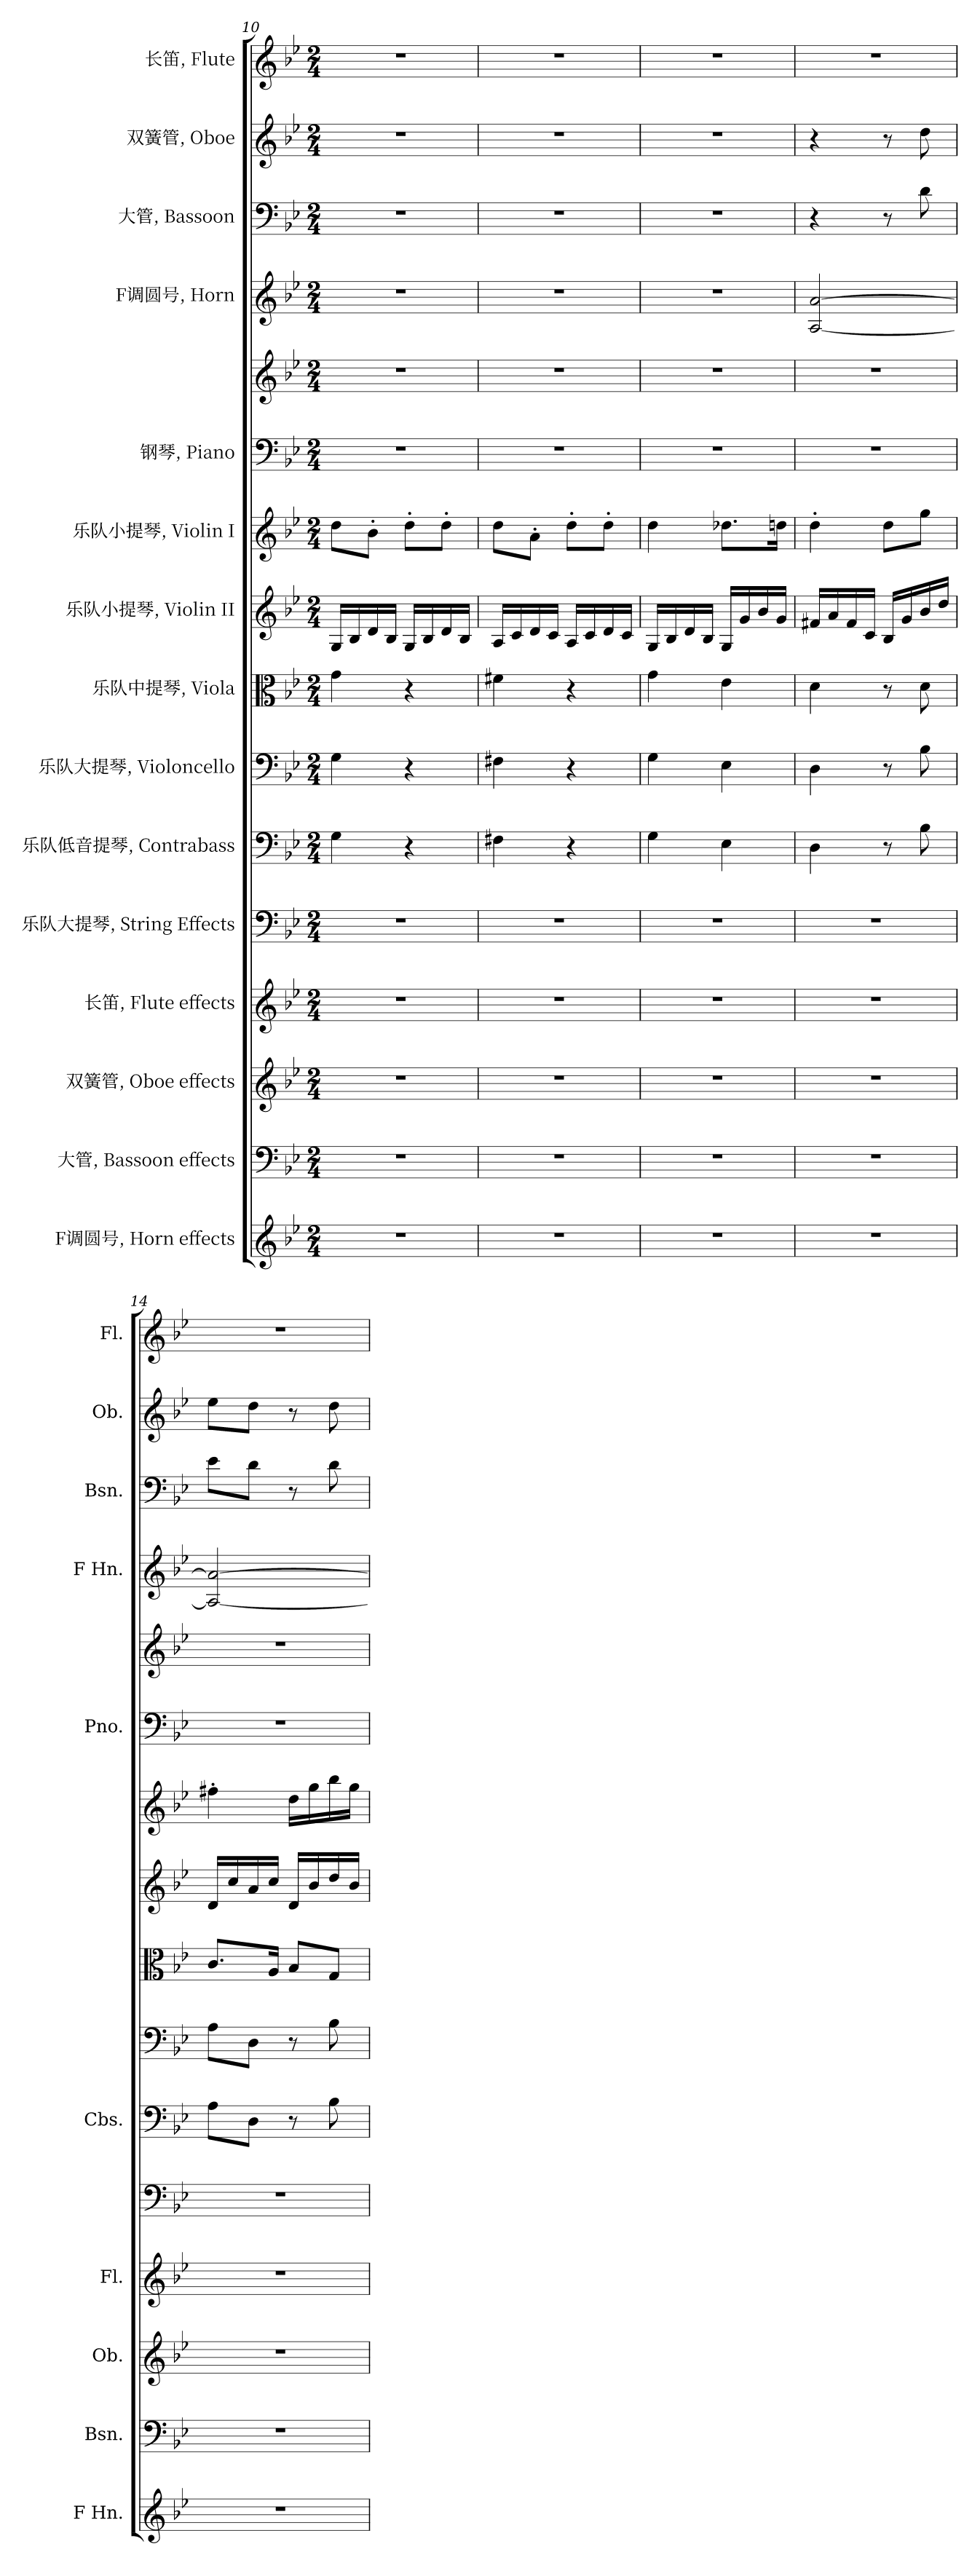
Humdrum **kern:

**kern	**kern	**kern	**kern	**kern	**kern	**kern	**kern	**kern	**kern	**kern	**kern	**kern	**kern	**kern	**kern
*part15	*part14	*part13	*part12	*part11	*part10	*part9	*part8	*part7	*part6	*part5	*part5	*part4	*part3	*part2	*part1
*staff16	*staff15	*staff14	*staff13	*staff12	*staff11	*staff10	*staff9	*staff8	*staff7	*staff6	*staff5	*staff4	*staff3	*staff2	*staff1
*I"F调圆号, Horn effects	*I"大管, Bassoon effects	*I"双簧管, Oboe effects	*I"长笛, Flute effects	*I"乐队大提琴, String Effects	*I"乐队低音提琴, Contrabass	*I"乐队大提琴, Violoncello	*I"乐队中提琴, Viola	*I"乐队小提琴, Violin II	*I"乐队小提琴, Violin I	*I"钢琴, Piano	*	*I"F调圆号, Horn	*I"大管, Bassoon	*I"双簧管, Oboe	*I"长笛, Flute
*I'F Hn.	*I'Bsn.	*I'Ob.	*I'Fl.	*	*I'Cbs.	*	*	*	*	*I'Pno.	*	*I'F Hn.	*I'Bsn.	*I'Ob.	*I'Fl.
*clefG2	*clefF4	*clefG2	*clefG2	*clefF4	*clefF4	*clefF4	*clefC3	*clefG2	*clefG2	*clefF4	*clefG2	*clefG2	*clefF4	*clefG2	*clefG2
*ITrd4c7	*	*	*	*	*ITrd7c12	*	*	*	*	*	*	*ITrd4c7	*	*	*
*k[b-e-a-]	*k[b-e-]	*k[b-e-]	*k[b-e-]	*k[b-e-]	*k[b-e-]	*k[b-e-]	*k[b-e-]	*k[b-e-]	*k[b-e-]	*k[b-e-]	*k[b-e-]	*k[b-e-a-]	*k[b-e-]	*k[b-e-]	*k[b-e-]
*M2/4	*M2/4	*M2/4	*M2/4	*M2/4	*M2/4	*M2/4	*M2/4	*M2/4	*M2/4	*M2/4	*M2/4	*M2/4	*M2/4	*M2/4	*M2/4
=10	=10	=10	=10	=10	=10	=10	=10	=10	=10	=10	=10	=10	=10	=10	=10
2r	2r	2r	2r	2r	4GG\	4G\	4g\	16G/LL	8dd\L	2r	2r	2r	2r	2r	2r
.	.	.	.	.	.	.	.	16B-/	.	.	.	.	.	.	.
.	.	.	.	.	.	.	.	16d/	8b-'\J	.	.	.	.	.	.
.	.	.	.	.	.	.	.	16B-/JJ	.	.	.	.	.	.	.
.	.	.	.	.	4r	4r	4r	16G/LL	8dd'\L	.	.	.	.	.	.
.	.	.	.	.	.	.	.	16B-/	.	.	.	.	.	.	.
.	.	.	.	.	.	.	.	16d/	8dd'\J	.	.	.	.	.	.
.	.	.	.	.	.	.	.	16B-/JJ	.	.	.	.	.	.	.
!!LO:PB:g=z
=11	=11	=11	=11	=11	=11	=11	=11	=11	=11	=11	=11	=11	=11	=11	=11
2r	2r	2r	2r	2r	4FF#X\	4F#X\	4f#X\	16A/LL	8dd\L	2r	2r	2r	2r	2r	2r
.	.	.	.	.	.	.	.	16c/	.	.	.	.	.	.	.
.	.	.	.	.	.	.	.	16d/	8a'\J	.	.	.	.	.	.
.	.	.	.	.	.	.	.	16c/JJ	.	.	.	.	.	.	.
.	.	.	.	.	4r	4r	4r	16A/LL	8dd'\L	.	.	.	.	.	.
.	.	.	.	.	.	.	.	16c/	.	.	.	.	.	.	.
.	.	.	.	.	.	.	.	16d/	8dd'\J	.	.	.	.	.	.
.	.	.	.	.	.	.	.	16c/JJ	.	.	.	.	.	.	.
=12	=12	=12	=12	=12	=12	=12	=12	=12	=12	=12	=12	=12	=12	=12	=12
2r	2r	2r	2r	2r	4GG\	4G\	4g\	16G/LL	4dd\	2r	2r	2r	2r	2r	2r
.	.	.	.	.	.	.	.	16B-/	.	.	.	.	.	.	.
.	.	.	.	.	.	.	.	16d/	.	.	.	.	.	.	.
.	.	.	.	.	.	.	.	16B-/JJ	.	.	.	.	.	.	.
.	.	.	.	.	4EE-\	4E-\	4e-\	16G/LL	8.dd-X\L	.	.	.	.	.	.
.	.	.	.	.	.	.	.	16g/	.	.	.	.	.	.	.
.	.	.	.	.	.	.	.	16b-/	.	.	.	.	.	.	.
.	.	.	.	.	.	.	.	16g/JJ	16ddn\Jk	.	.	.	.	.	.
=13	=13	=13	=13	=13	=13	=13	=13	=13	=13	=13	=13	=13	=13	=13	=13
2r	2r	2r	2r	2r	4DD\	4D\	4d\	16f#X/LL	4dd'\	2r	2r	[2D/ [2d/	4r	4r	2r
.	.	.	.	.	.	.	.	16a/	.	.	.	.	.	.	.
.	.	.	.	.	.	.	.	16f#/	.	.	.	.	.	.	.
.	.	.	.	.	.	.	.	16c/JJ	.	.	.	.	.	.	.
.	.	.	.	.	8r	8r	8r	16B-/LL	8dd\L	.	.	.	8r	8r	.
.	.	.	.	.	.	.	.	16g/	.	.	.	.	.	.	.
.	.	.	.	.	8BB-\	8B-\	8d\	16b-/	8gg\J	.	.	.	8d\	8dd\	.
.	.	.	.	.	.	.	.	16dd/JJ	.	.	.	.	.	.	.
=14	=14	=14	=14	=14	=14	=14	=14	=14	=14	=14	=14	=14	=14	=14	=14
2r	2r	2r	2r	2r	8AA\L	8A\L	8.c/L	16d/LL	4ff#X'\	2r	2r	2D/_ 2d/_	8e-\L	8ee-\L	2r
.	.	.	.	.	.	.	.	16cc/	.	.	.	.	.	.	.
.	.	.	.	.	8DD\J	8D\J	.	16a/	.	.	.	.	8d\J	8dd\J	.
.	.	.	.	.	.	.	16A/Jk	16cc/JJ	.	.	.	.	.	.	.
.	.	.	.	.	8r	8r	8B-/L	16d/LL	16dd\LL	.	.	.	8r	8r	.
.	.	.	.	.	.	.	.	16b-/	16gg\	.	.	.	.	.	.
.	.	.	.	.	8BB-\	8B-\	8G/J	16dd/	16bb-\	.	.	.	8d\	8dd\	.
.	.	.	.	.	.	.	.	16b-/JJ	16gg\JJ	.	.	.	.	.	.
=	=	=	=	=	=	=	=	=	=	=	=	=	=	=	=
*-	*-	*-	*-	*-	*-	*-	*-	*-	*-	*-	*-	*-	*-	*-	*-
